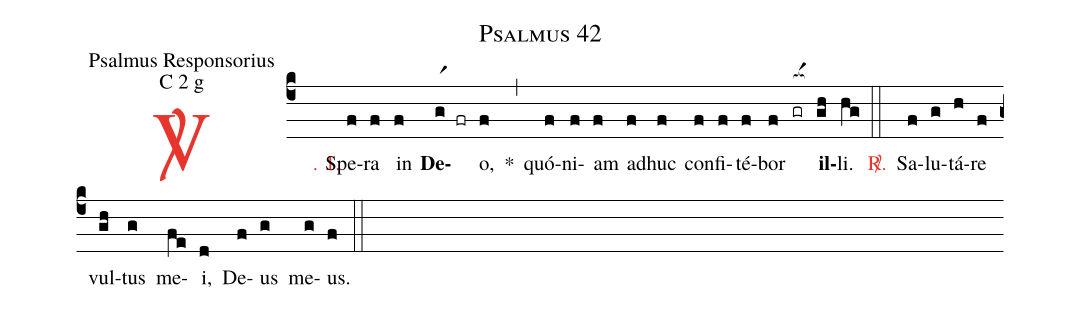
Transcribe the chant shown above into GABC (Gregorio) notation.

name: Psalmus 42;
office-part: Psalmus Responsorius;
mode: C 2 g;
%%
(c4)

<c><sp>V/</sp>. 1.</c>() Spe(f)ra(f) in(f) <b>De</b>(gr1 fr)o,(f) *(,) quó(f)ni(f)am(f) ad(f)huc(f) con(f)fi(f)té(f)bor(f) <nlba>(gr[ocba:1{])<b>il</b></nlba>(gh[ocba:0}])li.(hg)

(::)

<nlba><c><sp>R/</sp>.</c>() Sa</nlba>(f)lu(g)tá(h)re(f) vul(gh)tus(g) me(fe)i,(d) De(f)us(g) me(g)us.(f)

(::)
